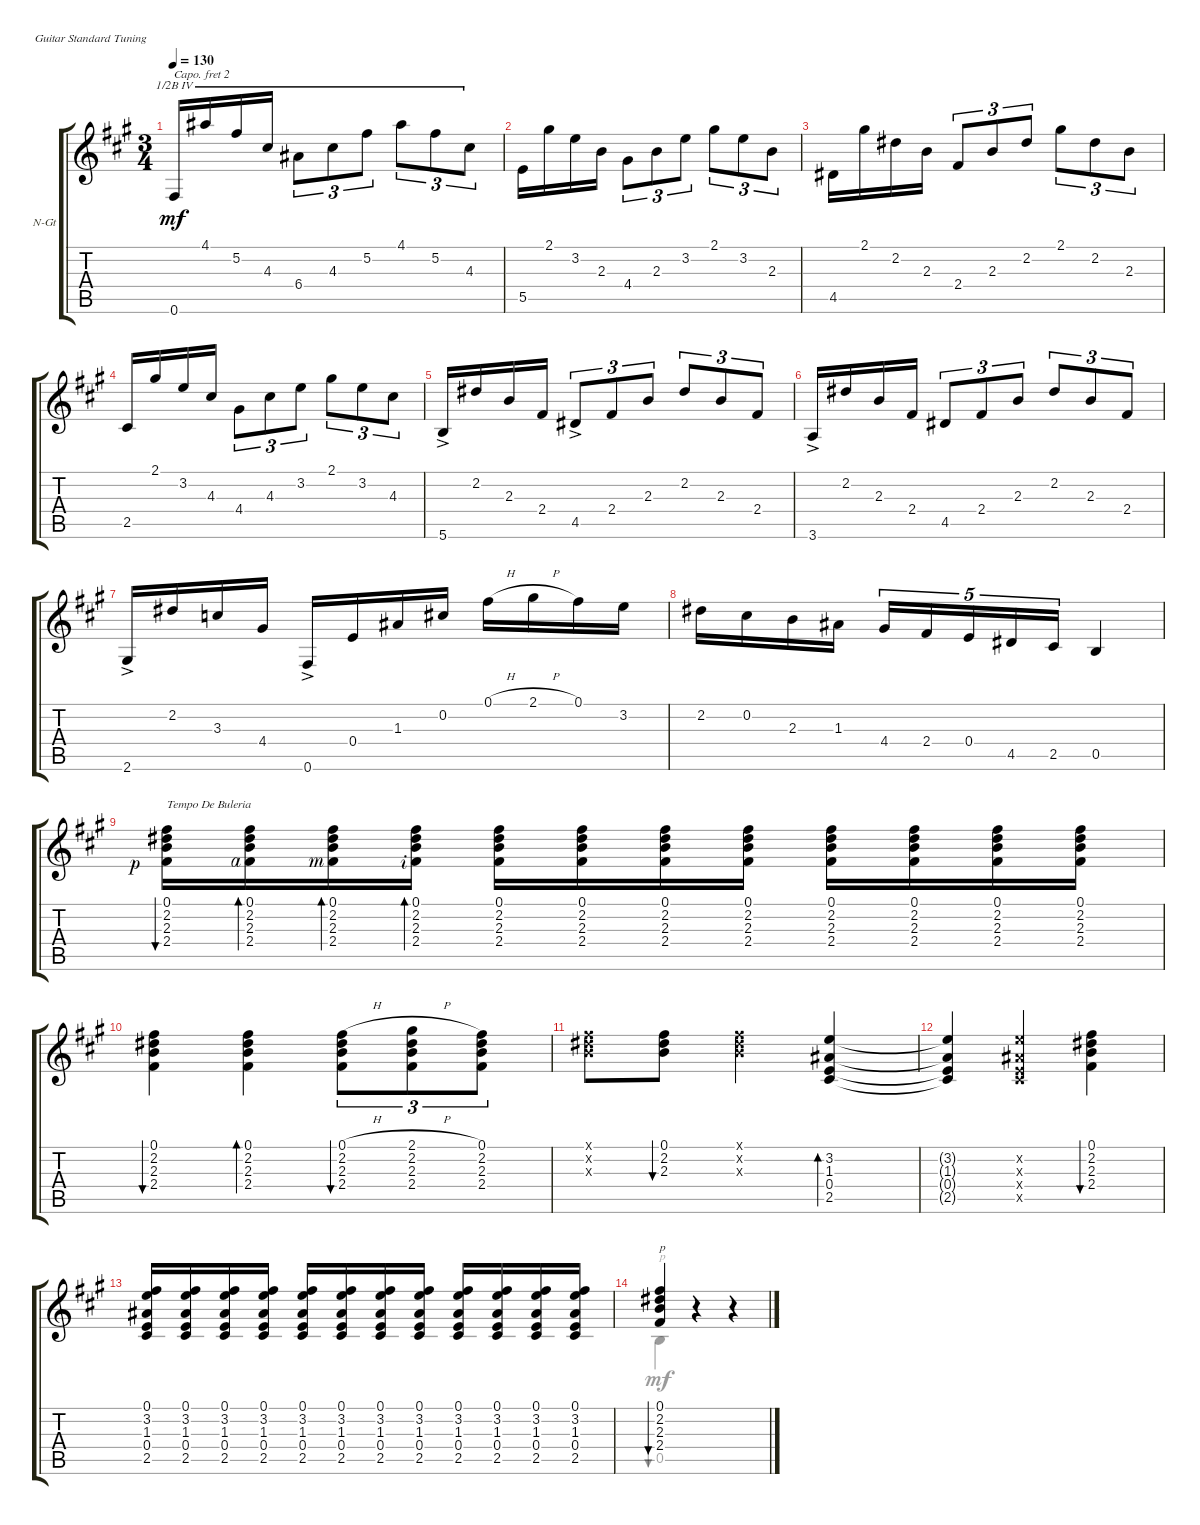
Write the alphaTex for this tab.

\defaultSystemsLayout 4
\bracketExtendMode groupsimilarinstruments
\firstSystemTrackNameOrientation horizontal
\otherSystemsTrackNameOrientation horizontal
\track ("Nylon Guitar" "N-Gt") {instrument acousticguitarnylon}
\staff {score tabs}
\capo 2
\tuning (E4 B3 G3 D3 A2 E2)
\voice
\ts (3 4)
\tempo 130
\clef g2
\ks a
0.6.16{dy mf barre (4 half)} 4.1.16{barre (4 half)} 5.2.16{barre (4 half)} 4.3.16{barre (4 half)} 6.4.8{tu (3 2) barre (4 half)} 4.3.8{tu (3 2) barre (4 half)} 5.2.8{tu (3 2) barre (4 half)} 4.1.8{tu (3 2) barre (4 half)} 5.2.8{tu (3 2) barre (4 half)} 4.3.8{tu (3 2) barre (4 half)} |
5.5.16 2.1.16 3.2.16 2.3.16 4.4.8{tu (3 2)} 2.3.8{tu (3 2)} 3.2.8{tu (3 2)} 2.1.8{tu (3 2)} 3.2.8{tu (3 2)} 2.3.8{tu (3 2)} |
4.5.16 2.1.16 2.2.16 2.3.16 2.4.8{tu (3 2)} 2.3.8{tu (3 2)} 2.2.8{tu (3 2)} 2.1.8{tu (3 2)} 2.2.8{tu (3 2)} 2.3.8{tu (3 2)} |
2.5.16 2.1.16 3.2.16 4.3.16 4.4.8{tu (3 2)} 4.3.8{tu (3 2)} 3.2.8{tu (3 2)} 2.1.8{tu (3 2)} 3.2.8{tu (3 2)} 4.3.8{tu (3 2)} |
5.6{ac}.16 2.2.16 2.3.16 2.4.16 4.5{ac}.8{tu (3 2)} 2.4.8{tu (3 2)} 2.3.8{tu (3 2)} 2.2.8{tu (3 2)} 2.3.8{tu (3 2)} 2.4.8{tu (3 2)} |
3.6{ac}.16 2.2.16 2.3.16 2.4.16 4.5.8{tu (3 2)} 2.4.8{tu (3 2)} 2.3.8{tu (3 2)} 2.2.8{tu (3 2)} 2.3.8{tu (3 2)} 2.4.8{tu (3 2)} |
2.6{ac}.16 2.2.16 3.3.16 4.4.16 0.6{ac}.16 0.4.16 1.3.16 0.2.16 0.1{h}.16 2.1{h}.16 0.1.16 3.2.16 |
2.2.16 0.2.16 2.3.16 1.3.16 4.4.16{tu (5 4)} 2.4.16{tu (5 4)} 0.4.16{tu (5 4)} 4.5.16{tu (5 4)} 2.5.16{tu (5 4)} 0.5.4 |
(0.1 2.2 2.3 2.4{rf 1}).16{bu 30 txt "Tempo De Buleria"} (0.1 2.2 2.3 2.4{rf 4}).16{bd 30} (0.1 2.2 2.3 2.4{rf 3}).16{bd 30} (0.1 2.2 2.3 2.4{rf 2}).16{bd 30} (0.1 2.2 2.3 2.4).16 (0.1 2.2 2.3 2.4).16 (0.1 2.2 2.3 2.4).16 (0.1 2.2 2.3 2.4).16 (0.1 2.2 2.3 2.4).16 (0.1 2.2 2.3 2.4).16 (0.1 2.2 2.3 2.4).16 (0.1 2.2 2.3 2.4).16 |
(0.1 2.2 2.3 2.4).4{bu 30} (0.1 2.2 2.3 2.4).4{bd 30} (0.1{h} 2.2 2.3 2.4).8{tu (3 2) bu 30} (2.1{h} 2.2 2.3 2.4).8{tu (3 2)} (2.4 2.3 2.2 0.1).8{tu (3 2)} |
(0.1{x} 2.2{x} 2.3{x}).8 (2.3 2.2 0.1).8{bu 30} (0.1{x} 2.2{x} 2.3{x}).4 (3.2 1.3 0.4 2.5).4{bd 30} |
(2.5{t} 0.4{t} 1.3{t} 3.2{t}).4 (3.2{x} 1.3{x} 0.4{x} 2.5{x}).4 (0.1 2.2 2.3 2.4).4{bu 30} |
(0.1 3.2 1.3 0.4 2.5).16 (0.1 3.2 1.3 0.4 2.5).16 (0.1 3.2 1.3 0.4 2.5).16 (0.1 3.2 1.3 0.4 2.5).16 (0.1 3.2 1.3 0.4 2.5).16 (0.1 3.2 1.3 0.4 2.5).16 (0.1 3.2 1.3 0.4 2.5).16 (0.1 3.2 1.3 0.4 2.5).16 (0.1 3.2 1.3 0.4 2.5).16 (0.1 3.2 1.3 0.4 2.5).16 (0.1 3.2 1.3 0.4 2.5).16 (0.1 3.2 1.3 0.4 2.5).16 |
(0.1 2.2 2.3 2.4).4{bu 30 txt "p"} r.4 r.4 |
\voice
\clef g2
\ottava regular
\simile none
\ks a
|
|
|
|
|
|
|
|
|
|
|
|
|
0.5.4{bu 30 txt "p"} |
